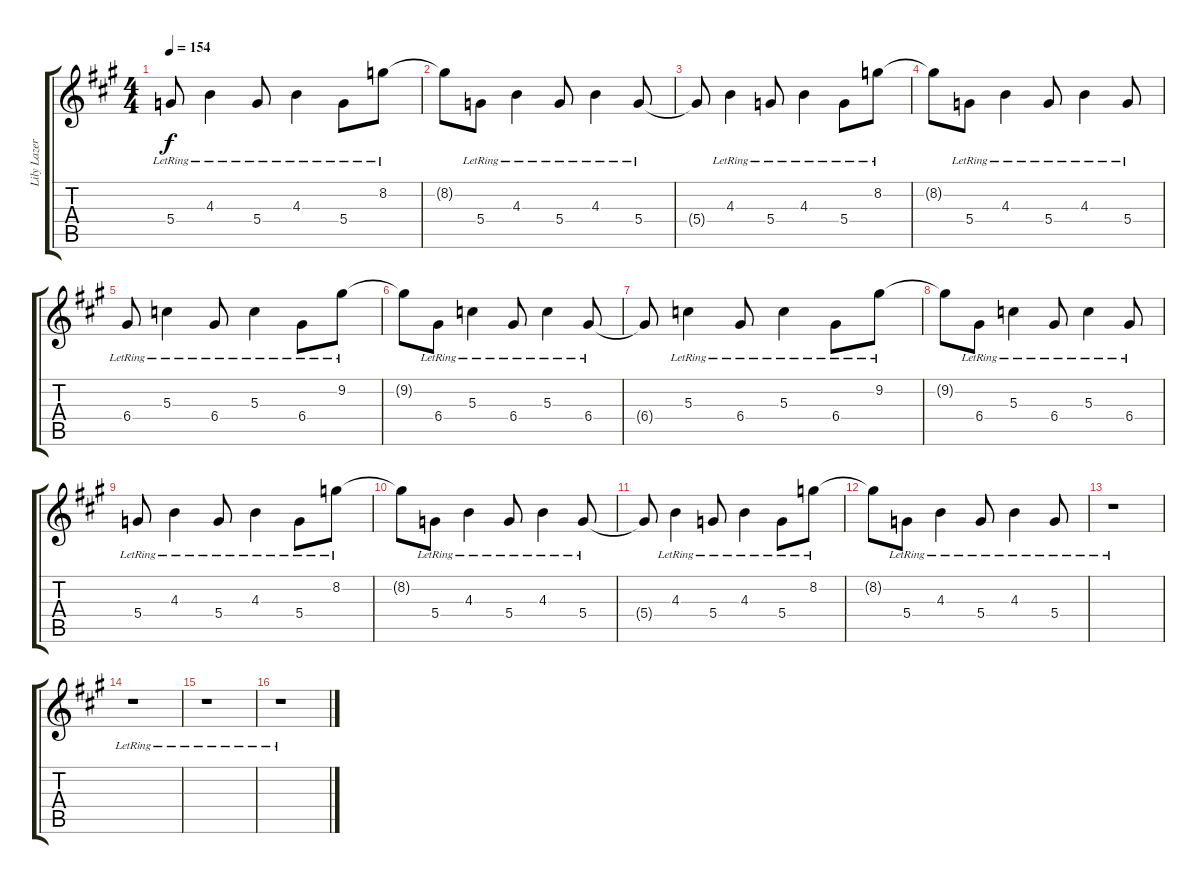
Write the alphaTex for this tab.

\track ("Lily Lazer (Guitar)" "Lily Lazer") {instrument acousticguitarsteel}
\staff {score tabs}
\tuning (E4 B3 G3 D3 A2 E2) {hide}
\ts (4 4)
\tempo 154
\clef g2
\ks a
5.4{lr}.8{dy f} 4.3{lr}.4 5.4{lr}.8 4.3{lr}.4 5.4{lr}.8 8.2{lr}.8 |
8.2{t}.8 5.4{lr}.8 4.3{lr}.4 5.4{lr}.8 4.3{lr}.4 5.4{lr}.8 |
5.4{t}.8 4.3{lr}.4 5.4{lr}.8 4.3{lr}.4 5.4{lr}.8 8.2{lr}.8 |
8.2{t}.8 5.4{lr}.8 4.3{lr}.4 5.4{lr}.8 4.3{lr}.4 5.4{lr}.8 |
6.4{lr}.8 5.3{lr}.4 6.4{lr}.8 5.3{lr}.4 6.4{lr}.8 9.2{lr}.8 |
9.2{t}.8 6.4{lr}.8 5.3{lr}.4 6.4{lr}.8 5.3{lr}.4 6.4{lr}.8 |
6.4{t}.8 5.3{lr}.4 6.4{lr}.8 5.3{lr}.4 6.4{lr}.8 9.2{lr}.8 |
9.2{t}.8 6.4{lr}.8 5.3{lr}.4 6.4{lr}.8 5.3{lr}.4 6.4{lr}.8 |
5.4{lr}.8 4.3{lr}.4 5.4{lr}.8 4.3{lr}.4 5.4{lr}.8 8.2{lr}.8 |
8.2{t}.8 5.4{lr}.8 4.3{lr}.4 5.4{lr}.8 4.3{lr}.4 5.4{lr}.8 |
5.4{t}.8 4.3{lr}.4 5.4{lr}.8 4.3{lr}.4 5.4{lr}.8 8.2{lr}.8 |
8.2{t}.8 5.4{lr}.8 4.3{lr}.4 5.4{lr}.8 4.3{lr}.4 5.4{lr}.8 |
r.1 |
r.1 |
r.1 |
r.1
